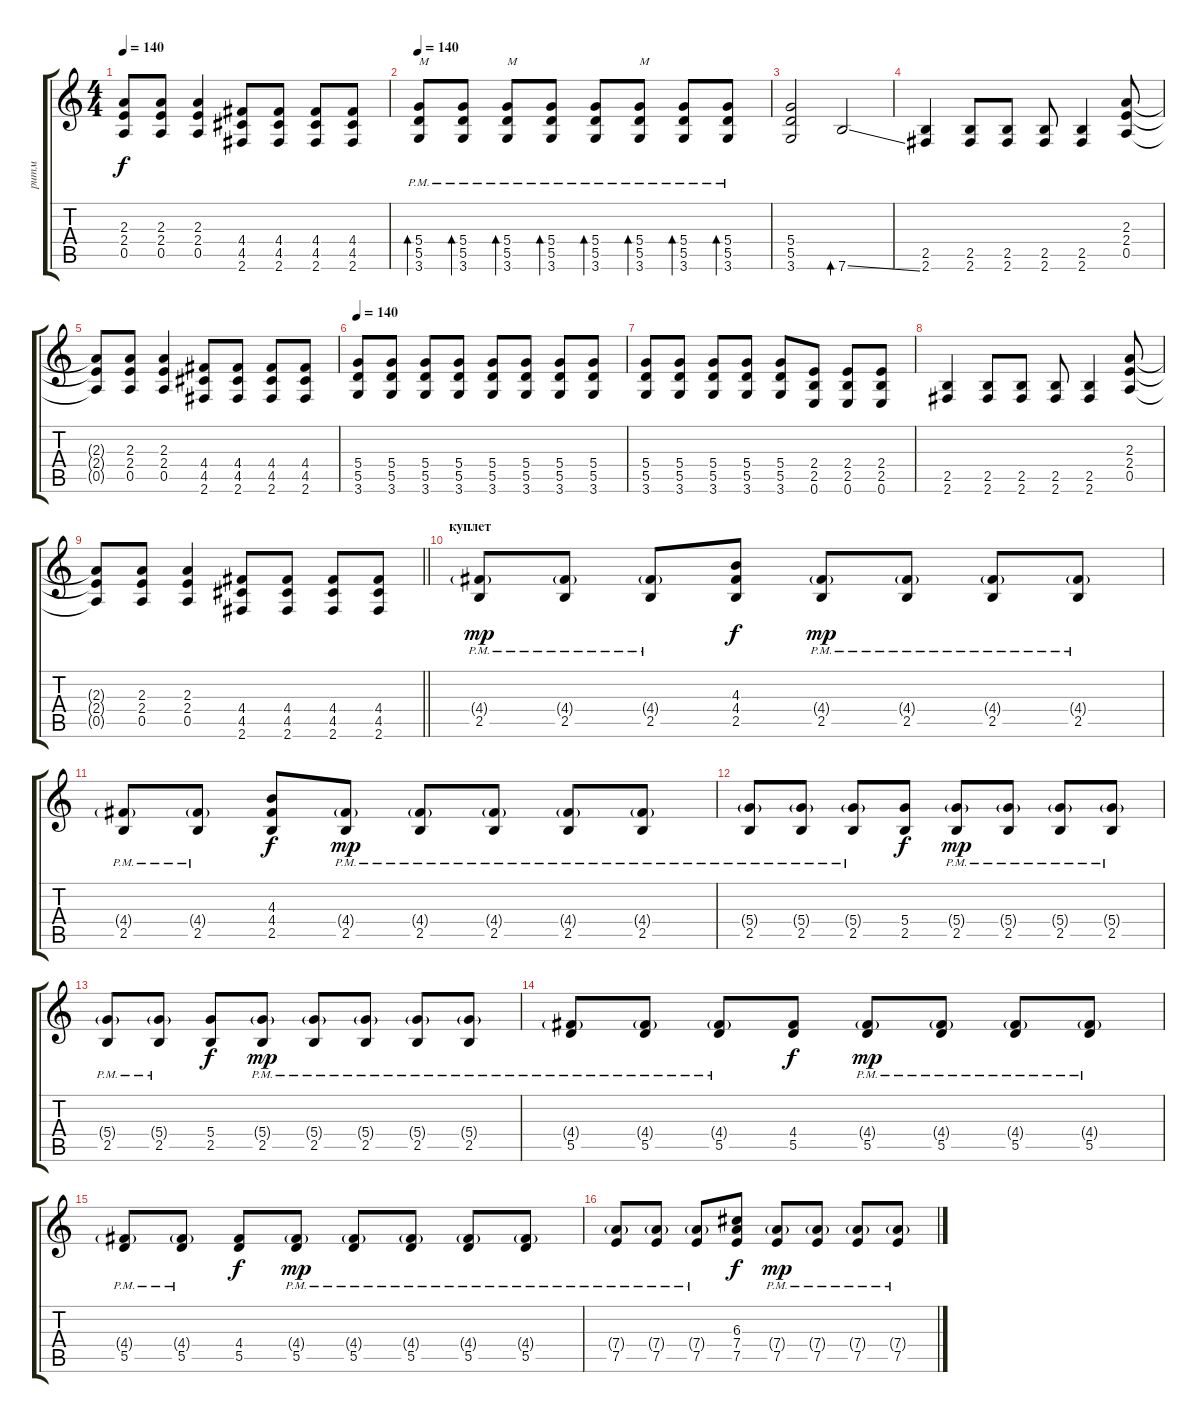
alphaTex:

\track ("ритм" "ритм") {instrument distortionguitar}
\staff {score tabs}
\tuning (E4 B3 G3 D3 A2 E2) {hide}
\ts (4 4)
\tempo 140
\clef g2
\ks c
(2.3{t} 2.4{t} 0.5{t}).8{dy f} (2.3 2.4 0.5).8 (2.3 2.4 0.5).4 (4.4 4.5 2.6).8 (4.4 4.5 2.6).8 (4.4 4.5 2.6).8 (4.4 4.5 2.6).8 |
\tempo 140
(5.4{pm} 5.5{pm} 3.6{pm}).8{bd 60 txt "М"} (5.4{pm} 5.5{pm} 3.6{pm}).8{bd 60} (5.4{pm} 5.5{pm} 3.6{pm}).8{bd 60 txt "М"} (5.4{pm} 5.5{pm} 3.6{pm}).8{bd 60} (5.4{pm} 5.5{pm} 3.6{pm}).8{bd 60} (5.4{pm} 5.5{pm} 3.6{pm}).8{bd 60 txt "М"} (5.4{pm} 5.5{pm} 3.6{pm}).8{bd 60} (5.4{pm} 5.5{pm} 3.6{pm}).8{bd 60} |
(5.4 5.5 3.6).2 7.6{ss}.2{bd 60} |
(2.5 2.6).4 (2.5 2.6).8 (2.5 2.6).8 (2.5 2.6).8 (2.5 2.6).4 (2.3 2.4 0.5).8 |
(2.3{t} 2.4{t} 0.5{t}).8 (2.3 2.4 0.5).8 (2.3 2.4 0.5).4 (4.4 4.5 2.6).8 (4.4 4.5 2.6).8 (4.4 4.5 2.6).8 (4.4 4.5 2.6).8 |
\tempo 140
(5.4 5.5 3.6).8 (5.4 5.5 3.6).8 (5.4 5.5 3.6).8 (5.4 5.5 3.6).8 (5.4 5.5 3.6).8 (5.4 5.5 3.6).8 (5.4 5.5 3.6).8 (5.4 5.5 3.6).8 |
(5.4 5.5 3.6).8 (5.4 5.5 3.6).8 (5.4 5.5 3.6).8 (5.4 5.5 3.6).8 (5.4 5.5 3.6).8 (2.4 2.5 0.6).8 (2.4 2.5 0.6).8 (2.4 2.5 0.6).8 |
(2.5 2.6).4 (2.5 2.6).8 (2.5 2.6).8 (2.5 2.6).8 (2.5 2.6).4 (2.3 2.4 0.5).8 |
\barLineRight lightlight
(2.3{t} 2.4{t} 0.5{t}).8 (2.3 2.4 0.5).8 (2.3 2.4 0.5).4 (4.4 4.5 2.6).8 (4.4 4.5 2.6).8 (4.4 4.5 2.6).8 (4.4 4.5 2.6).8 |
\section ("" "куплет")
(4.4{g} 2.5{pm}).8{dy mp} (4.4{g} 2.5{pm}).8 (4.4{g} 2.5{pm}).8 (4.3 4.4 2.5).8{dy f} (4.4{g pm} 2.5{pm}).8{dy mp} (4.4{g pm} 2.5{pm}).8 (4.4{g pm} 2.5{pm}).8 (4.4{g pm} 2.5{pm}).8 |
(4.4{g pm} 2.5{pm}).8 (4.4{g pm} 2.5{pm}).8 (4.3 4.4 2.5).8{dy f} (4.4{g pm} 2.5{pm}).8{dy mp} (4.4{g pm} 2.5{pm}).8 (4.4{g pm} 2.5{pm}).8 (4.4{g pm} 2.5{pm}).8 (4.4{g pm} 2.5{pm}).8 |
(5.4{g pm} 2.5{pm}).8 (5.4{g pm} 2.5{pm}).8 (5.4{g pm} 2.5{pm}).8 (5.4 2.5).8{dy f} (5.4{g pm} 2.5{pm}).8{dy mp} (5.4{g pm} 2.5{pm}).8 (5.4{g pm} 2.5{pm}).8 (5.4{g pm} 2.5{pm}).8 |
(5.4{g pm} 2.5{pm}).8 (5.4{g pm} 2.5{pm}).8 (5.4 2.5).8{dy f} (5.4{g pm} 2.5{pm}).8{dy mp} (5.4{g pm} 2.5{pm}).8 (5.4{g pm} 2.5{pm}).8 (5.4{g pm} 2.5{pm}).8 (5.4{g pm} 2.5{pm}).8 |
(4.4{g pm} 5.5{pm}).8 (4.4{g pm} 5.5{pm}).8 (4.4{g pm} 5.5{pm}).8 (4.4 5.5).8{dy f} (4.4{g pm} 5.5{pm}).8{dy mp} (4.4{g pm} 5.5{pm}).8 (4.4{g pm} 5.5{pm}).8 (4.4{g pm} 5.5{pm}).8 |
(4.4{g pm} 5.5{pm}).8 (4.4{g pm} 5.5{pm}).8 (4.4 5.5).8{dy f} (4.4{g pm} 5.5{pm}).8{dy mp} (4.4{g pm} 5.5{pm}).8 (4.4{g pm} 5.5{pm}).8 (4.4{g pm} 5.5{pm}).8 (4.4{g pm} 5.5{pm}).8 |
(7.4{g pm} 7.5{pm}).8 (7.4{g pm} 7.5{pm}).8 (7.4{g pm} 7.5{pm}).8 (6.3 7.4 7.5).8{dy f} (7.4{g pm} 7.5{pm}).8{dy mp} (7.4{g pm} 7.5{pm}).8 (7.4{g pm} 7.5{pm}).8 (7.4{g pm} 7.5{pm}).8
